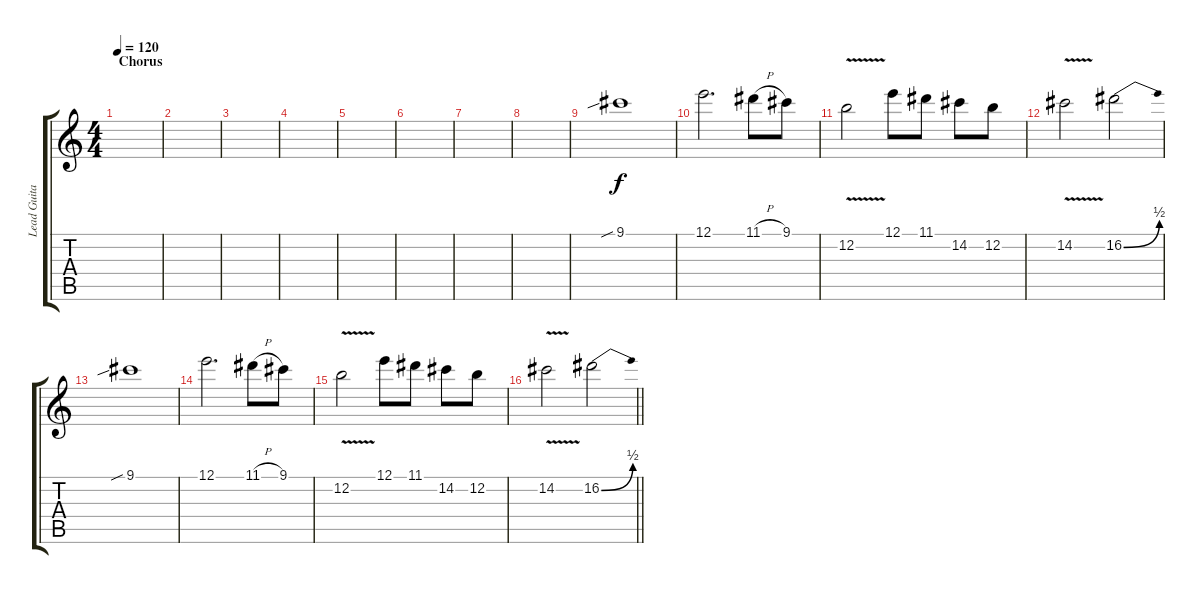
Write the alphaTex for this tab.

\track ("Lead Guitar" "Lead Guita") {instrument overdrivenguitar}
\staff {score tabs}
\tuning (E4 B3 G3 D3 A2 E2) {hide}
\ts (4 4)
\section ("" "Chorus")
\tempo 120
\clef g2
\ks c
|
|
|
|
|
|
|
|
9.1{sib}.1 |
12.1.2{d} 11.1{h}.8 9.1.8 |
12.2{v}.2 12.1.8 11.1.8 14.2.8 12.2.8 |
14.2{v}.2 16.2{be (bend 0 0 60 2)}.2 |
9.1{sib}.1 |
12.1.2{d} 11.1{h}.8 9.1.8 |
12.2{v}.2 12.1.8 11.1.8 14.2.8 12.2.8 |
\barLineRight lightlight
14.2{v}.2 16.2{be (bend 0 0 60 2)}.2
